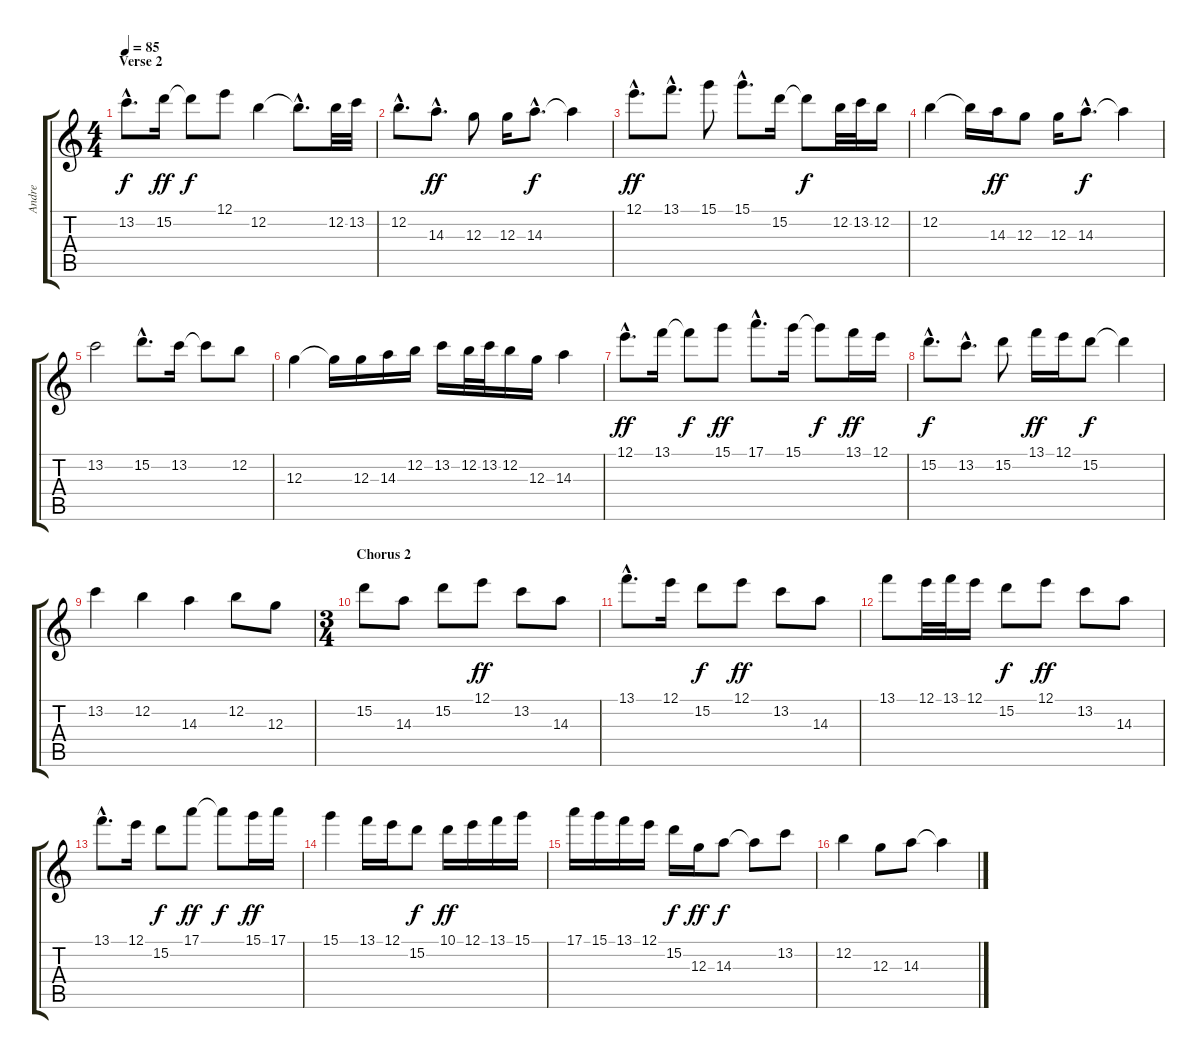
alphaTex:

\track ("Andre" "Andre") {instrument acousticguitarsteel}
\staff {score tabs}
\tuning (E4 B3 G3 D3 A2 E2) {hide}
\ts (4 4)
\section ("" "Verse 2")
\tempo 85
\clef g2
\ks c
13.2{hac}.8{d dy f} 15.2.16{dy ff} 15.2{t}.8{dy f} 12.1.8 12.2.4 12.2{hac t}.8{d} 12.2.32 13.2.32 |
12.2{hac}.8{d} 14.3{hac}.8{d dy ff} 12.3.8 12.3.16 14.3{hac}.8{d dy f} 14.3{t}.4 |
12.1{hac}.8{d dy ff} 13.1{hac}.8{d} 15.1.8 15.1{hac}.8{d} 15.2.16 15.2{t}.8{dy f} 12.2.32 13.2.32 12.2.16 |
12.2.4 12.2{t}.16 14.3.16{dy ff} 12.3.8 12.3.16 14.3{hac}.8{d dy f} 14.3{t}.4 |
13.2.2 15.2{hac}.8{d} 13.2.16 13.2{t}.8 12.2.8 |
12.3.4 12.3{t}.16 12.3.16 14.3.16 12.2.16 13.2.16 12.2.32 13.2.32 12.2.16 12.3.16 14.3.4 |
12.1{hac}.8{d dy ff} 13.1.16 13.1{t}.8{dy f} 15.1.8{dy ff} 17.1{hac}.8{d} 15.1.16 15.1{t}.8{dy f} 13.1.16{dy ff} 12.1.16 |
15.2{hac}.8{d dy f} 13.2{hac}.8{d} 15.2.8 13.1.16{dy ff} 12.1.16 15.2.8{dy f} 15.2{t}.4 |
13.2.4 12.2.4 14.3.4 12.2.8 12.3.8 |
\ts (3 4)
\section ("" "Chorus 2")
15.2.8 14.3.8 15.2.8 12.1.8{dy ff} 13.2.8 14.3.8 |
13.1{hac}.8{d} 12.1.16 15.2.8{dy f} 12.1.8{dy ff} 13.2.8 14.3.8 |
13.1.8 12.1.32 13.1.32 12.1.16 15.2.8{dy f} 12.1.8{dy ff} 13.2.8 14.3.8 |
13.1{hac}.8{d} 12.1.16 15.2.8{dy f} 17.1.8{dy ff} 17.1{t}.8{dy f} 15.1.16{dy ff} 17.1.16 |
15.1.4 13.1.16 12.1.16 15.2.8{dy f} 10.1.16{dy ff} 12.1.16 13.1.16 15.1.16 |
17.1.16 15.1.16 13.1.16 12.1.16 15.2.16{dy f} 12.3.16{dy ff} 14.3.8{dy f} 14.3{t}.8 13.2.8 |
12.2.4 12.3.8 14.3.8 14.3{t}.4
